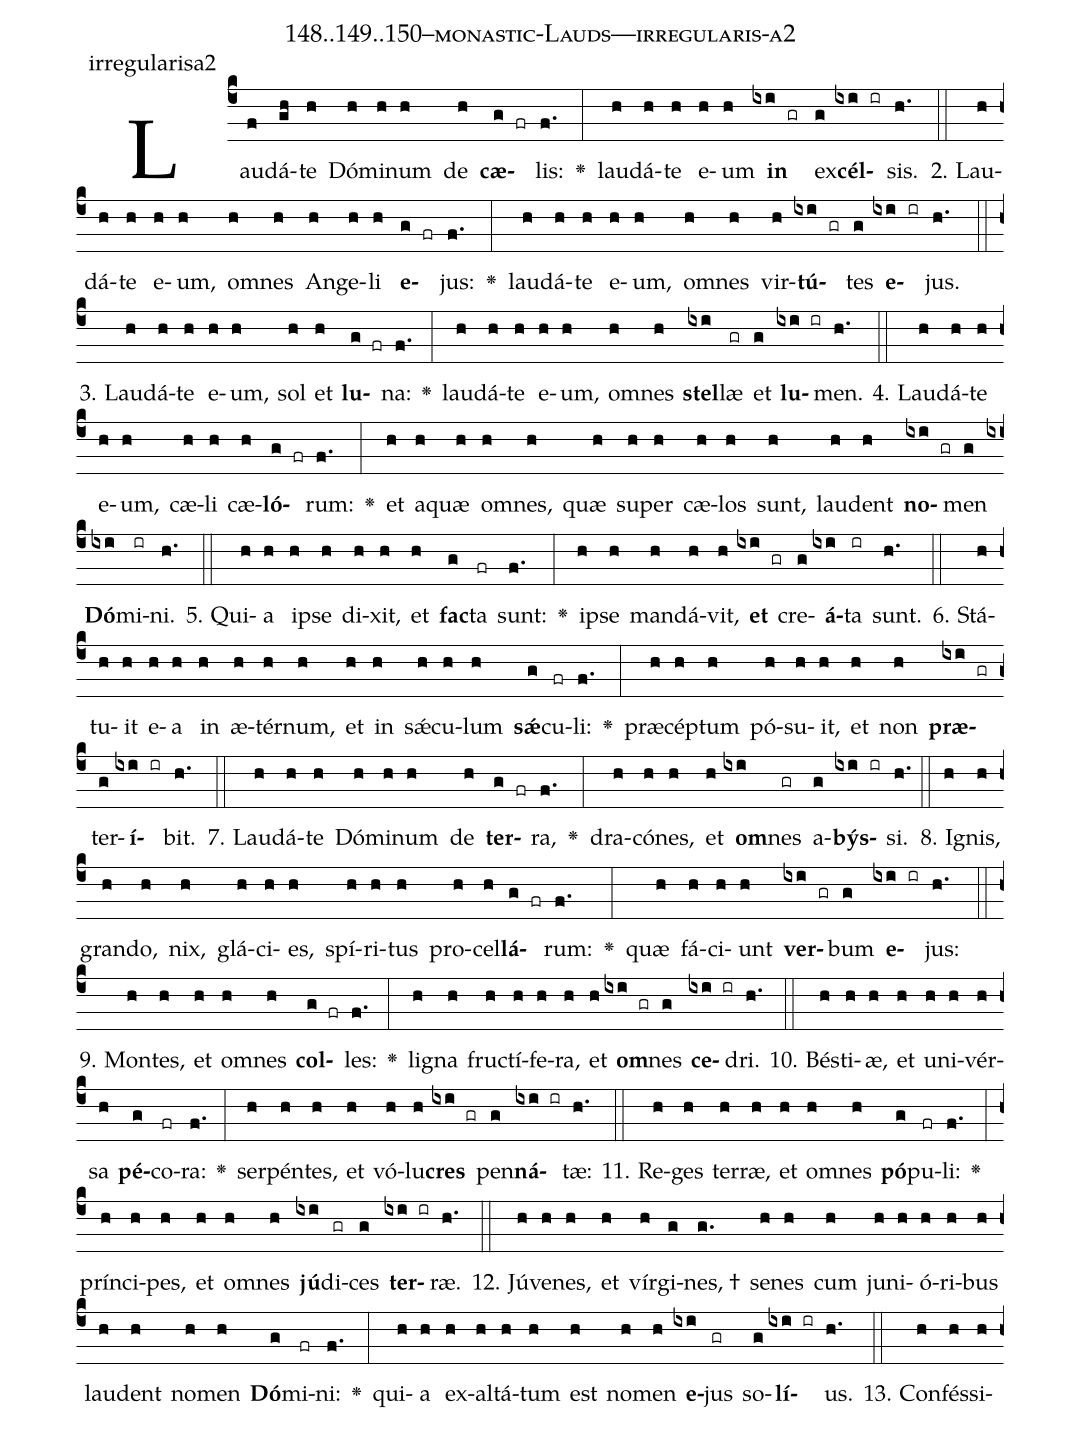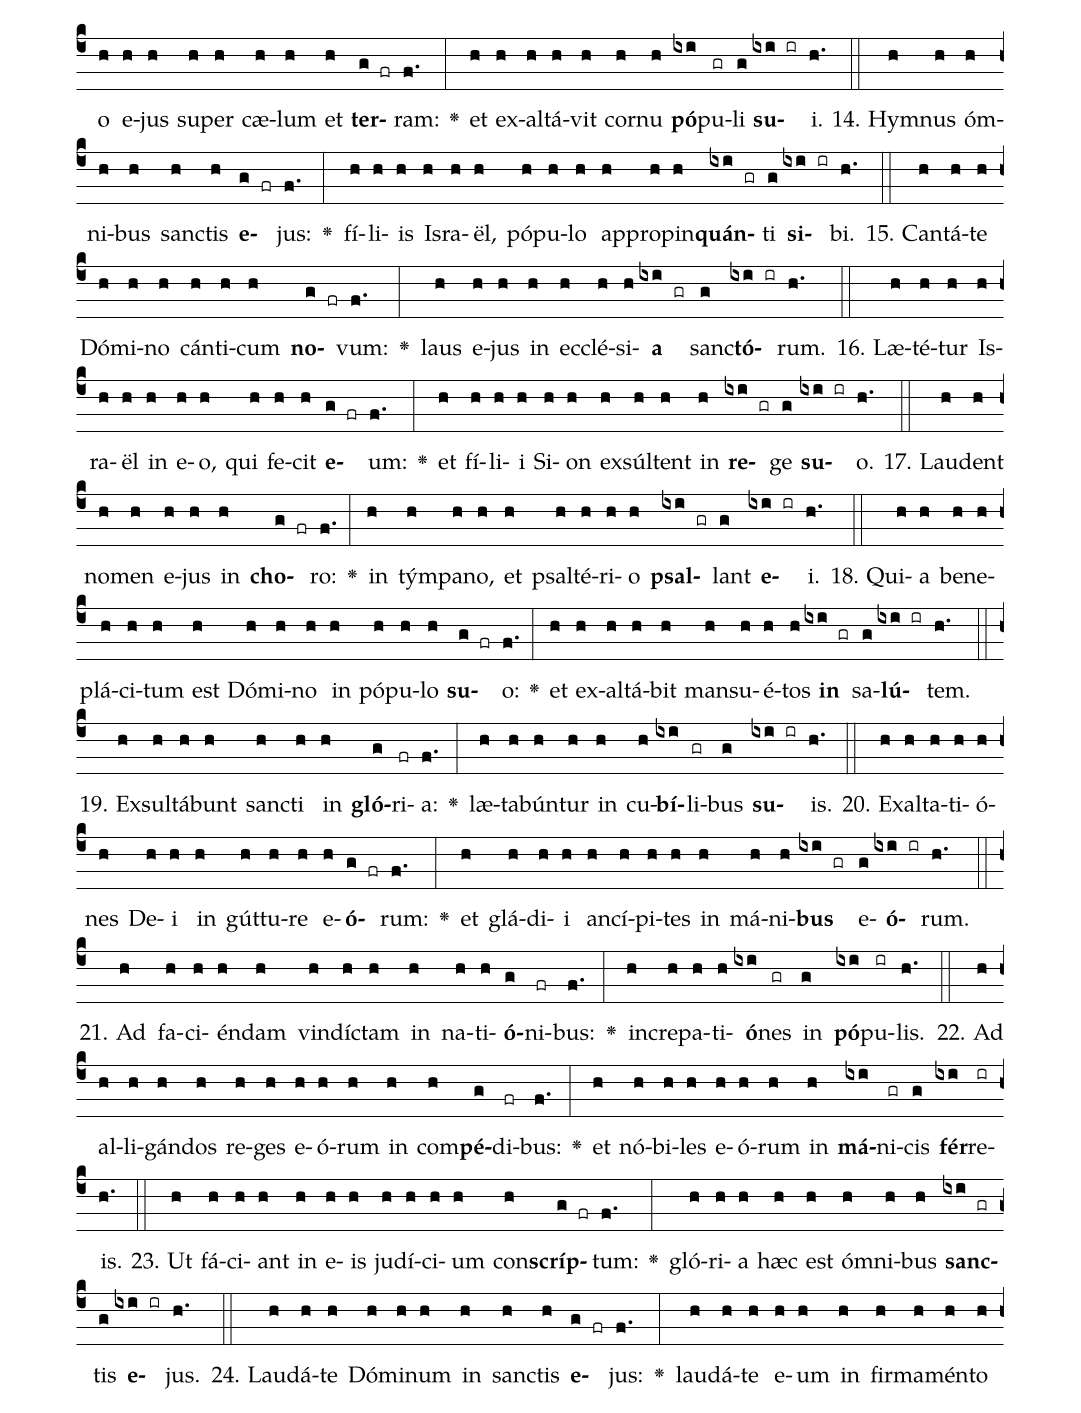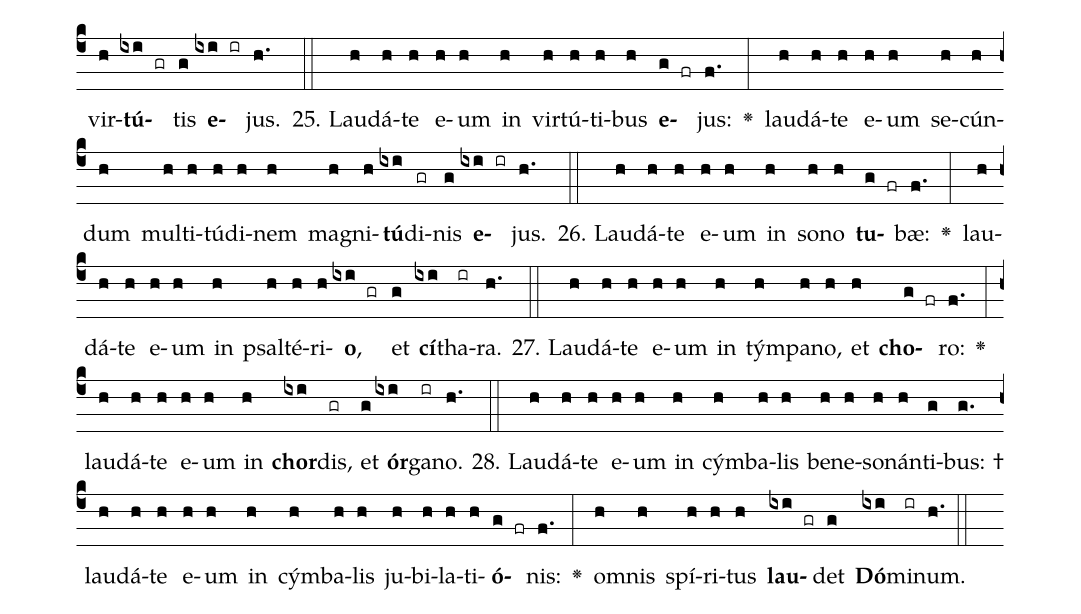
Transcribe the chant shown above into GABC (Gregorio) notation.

name: 148..149..150--monastic-Lauds---irregularis-a2;
annotation: irregularisa2;
%%
(c4)Lau(f)dá(gh)te(h) Dó(h)mi(h)num(h) de(h) <b>cæ</b>(g fr)lis:(f.) <v>\greheightstar</v>(:) lau(h)dá(h)te(h) e(h)um(h) <b>in</b>(ixi gr) ex(g)<b>cél</b>(ixi ir)sis.(h.) (::)
2. Lau(h)dá(h)te(h) e(h)um,(h) om(h)nes(h) An(h)ge(h)li(h) <b>e</b>(g fr)jus:(f.) <v>\greheightstar</v>(:) lau(h)dá(h)te(h) e(h)um,(h) om(h)nes(h) vir(h)<b>tú</b>(ixi gr)tes(g) <b>e</b>(ixi ir)jus.(h.) (::)
3. Lau(h)dá(h)te(h) e(h)um,(h) sol(h) et(h) <b>lu</b>(g fr)na:(f.) <v>\greheightstar</v>(:) lau(h)dá(h)te(h) e(h)um,(h) om(h)nes(h) <b>stel</b>(ixi)læ(gr) et(g) <b>lu</b>(ixi ir)men.(h.) (::)
4. Lau(h)dá(h)te(h) e(h)um,(h) cæ(h)li(h) cæ(h)<b>ló</b>(g fr)rum:(f.) <v>\greheightstar</v>(:) et(h) a(h)quæ(h) om(h)nes,(h) quæ(h) su(h)per(h) cæ(h)los(h) sunt,(h) lau(h)dent(h) <b>no</b>(ixi gr)men(g) <b>Dó</b>(ixi)mi(ir)ni.(h.) (::)
5. Qui(h)a(h) ip(h)se(h) di(h)xit,(h) et(h) <b>fac</b>(g)ta(fr) sunt:(f.) <v>\greheightstar</v>(:) ip(h)se(h) man(h)dá(h)vit,(h) <b>et</b>(ixi gr) cre(g)<b>á</b>(ixi)ta(ir) sunt.(h.) (::)
6. Stá(h)tu(h)it(h) e(h)a(h) in(h) æ(h)tér(h)num,(h) et(h) in(h) sǽ(h)cu(h)lum(h) <b>sǽ</b>(g)cu(fr)li:(f.) <v>\greheightstar</v>(:) præ(h)cép(h)tum(h) pó(h)su(h)it,(h) et(h) non(h) <b>præ</b>(ixi gr)ter(g)<b>í</b>(ixi ir)bit.(h.) (::)
7. Lau(h)dá(h)te(h) Dó(h)mi(h)num(h) de(h) <b>ter</b>(g fr)ra,(f.) <v>\greheightstar</v>(:) dra(h)có(h)nes,(h) et(h) <b>om</b>(ixi)nes(gr) a(g)<b>býs</b>(ixi ir)si.(h.) (::)
8. I(h)gnis,(h) gran(h)do,(h) nix,(h) glá(h)ci(h)es,(h) spí(h)ri(h)tus(h) pro(h)cel(h)<b>lá</b>(g fr)rum:(f.) <v>\greheightstar</v>(:) quæ(h) fá(h)ci(h)unt(h) <b>ver</b>(ixi gr)bum(g) <b>e</b>(ixi ir)jus:(h.) (::)
9. Mon(h)tes,(h) et(h) om(h)nes(h) <b>col</b>(g fr)les:(f.) <v>\greheightstar</v>(:) li(h)gna(h) fruc(h)tí(h)fe(h)ra,(h) et(h) <b>om</b>(ixi gr)nes(g) <b>ce</b>(ixi ir)dri.(h.) (::)
10. Bés(h)ti(h)æ,(h) et(h) u(h)ni(h)vér(h)sa(h) <b>pé</b>(g)co(fr)ra:(f.) <v>\greheightstar</v>(:) ser(h)pén(h)tes,(h) et(h) vó(h)lu(h)<b>cres</b>(ixi gr) pen(g)<b>ná</b>(ixi ir)tæ:(h.) (::)
11. Re(h)ges(h) ter(h)ræ,(h) et(h) om(h)nes(h) <b>pó</b>(g)pu(fr)li:(f.) <v>\greheightstar</v>(:) prín(h)ci(h)pes,(h) et(h) om(h)nes(h) <b>jú</b>(ixi)di(gr)ces(g) <b>ter</b>(ixi ir)ræ.(h.) (::)
12. Jú(h)ve(h)nes,(h) et(h) vír(h)gi(g)nes, †(g.) se(h)nes(h) cum(h) ju(h)ni(h)ó(h)ri(h)bus(h) lau(h)dent(h) no(h)men(h) <b>Dó</b>(g)mi(fr)ni:(f.) <v>\greheightstar</v>(:) qui(h)a(h) ex(h)al(h)tá(h)tum(h) est(h) no(h)men(h) <b>e</b>(ixi)jus(gr) so(g)<b>lí</b>(ixi ir)us.(h.) (::)
13. Con(h)fés(h)si(h)o(h) e(h)jus(h) su(h)per(h) cæ(h)lum(h) et(h) <b>ter</b>(g fr)ram:(f.) <v>\greheightstar</v>(:) et(h) ex(h)al(h)tá(h)vit(h) cor(h)nu(h) <b>pó</b>(ixi)pu(gr)li(g) <b>su</b>(ixi ir)i.(h.) (::)
14. Hym(h)nus(h) óm(h)ni(h)bus(h) sanc(h)tis(h) <b>e</b>(g fr)jus:(f.) <v>\greheightstar</v>(:) fí(h)li(h)is(h) Is(h)ra(h)ël,(h) pó(h)pu(h)lo(h) ap(h)pro(h)pin(h)<b>quán</b>(ixi gr)ti(g) <b>si</b>(ixi ir)bi.(h.) (::)
15. Can(h)tá(h)te(h) Dó(h)mi(h)no(h) cán(h)ti(h)cum(h) <b>no</b>(g fr)vum:(f.) <v>\greheightstar</v>(:) laus(h) e(h)jus(h) in(h) ec(h)clé(h)si(h)<b>a</b>(ixi gr) sanc(g)<b>tó</b>(ixi ir)rum.(h.) (::)
16. Læ(h)té(h)tur(h) Is(h)ra(h)ël(h) in(h) e(h)o,(h) qui(h) fe(h)cit(h) <b>e</b>(g fr)um:(f.) <v>\greheightstar</v>(:) et(h) fí(h)li(h)i(h) Si(h)on(h) ex(h)súl(h)tent(h) in(h) <b>re</b>(ixi gr)ge(g) <b>su</b>(ixi ir)o.(h.) (::)
17. Lau(h)dent(h) no(h)men(h) e(h)jus(h) in(h) <b>cho</b>(g fr)ro:(f.) <v>\greheightstar</v>(:) in(h) tým(h)pa(h)no,(h) et(h) psal(h)té(h)ri(h)o(h) <b>psal</b>(ixi gr)lant(g) <b>e</b>(ixi ir)i.(h.) (::)
18. Qui(h)a(h) be(h)ne(h)plá(h)ci(h)tum(h) est(h) Dó(h)mi(h)no(h) in(h) pó(h)pu(h)lo(h) <b>su</b>(g fr)o:(f.) <v>\greheightstar</v>(:) et(h) ex(h)al(h)tá(h)bit(h) man(h)su(h)é(h)tos(h) <b>in</b>(ixi gr) sa(g)<b>lú</b>(ixi ir)tem.(h.) (::)
19. Ex(h)sul(h)tá(h)bunt(h) sanc(h)ti(h) in(h) <b>gló</b>(g)ri(fr)a:(f.) <v>\greheightstar</v>(:) læ(h)ta(h)bún(h)tur(h) in(h) cu(h)<b>bí</b>(ixi)li(gr)bus(g) <b>su</b>(ixi ir)is.(h.) (::)
20. Ex(h)al(h)ta(h)ti(h)ó(h)nes(h) De(h)i(h) in(h) gút(h)tu(h)re(h) e(h)<b>ó</b>(g fr)rum:(f.) <v>\greheightstar</v>(:) et(h) glá(h)di(h)i(h) an(h)cí(h)pi(h)tes(h) in(h) má(h)ni(h)<b>bus</b>(ixi gr) e(g)<b>ó</b>(ixi ir)rum.(h.) (::)
21. Ad(h) fa(h)ci(h)én(h)dam(h) vin(h)díc(h)tam(h) in(h) na(h)ti(h)<b>ó</b>(g)ni(fr)bus:(f.) <v>\greheightstar</v>(:) in(h)cre(h)pa(h)ti(h)<b>ó</b>(ixi)nes(gr) in(g) <b>pó</b>(ixi)pu(ir)lis.(h.) (::)
22. Ad(h) al(h)li(h)gán(h)dos(h) re(h)ges(h) e(h)ó(h)rum(h) in(h) com(h)<b>pé</b>(g)di(fr)bus:(f.) <v>\greheightstar</v>(:) et(h) nó(h)bi(h)les(h) e(h)ó(h)rum(h) in(h) <b>má</b>(ixi)ni(gr)cis(g) <b>fér</b>(ixi)re(ir)is.(h.) (::)
23. Ut(h) fá(h)ci(h)ant(h) in(h) e(h)is(h) ju(h)dí(h)ci(h)um(h) con(h)<b>scríp</b>(g fr)tum:(f.) <v>\greheightstar</v>(:) gló(h)ri(h)a(h) hæc(h) est(h) óm(h)ni(h)bus(h) <b>sanc</b>(ixi gr)tis(g) <b>e</b>(ixi ir)jus.(h.) (::)
24. Lau(h)dá(h)te(h) Dó(h)mi(h)num(h) in(h) sanc(h)tis(h) <b>e</b>(g fr)jus:(f.) <v>\greheightstar</v>(:) lau(h)dá(h)te(h) e(h)um(h) in(h) fir(h)ma(h)mén(h)to(h) vir(h)<b>tú</b>(ixi gr)tis(g) <b>e</b>(ixi ir)jus.(h.) (::)
25. Lau(h)dá(h)te(h) e(h)um(h) in(h) vir(h)tú(h)ti(h)bus(h) <b>e</b>(g fr)jus:(f.) <v>\greheightstar</v>(:) lau(h)dá(h)te(h) e(h)um(h) se(h)cún(h)dum(h) mul(h)ti(h)tú(h)di(h)nem(h) ma(h)gni(h)<b>tú</b>(ixi)di(gr)nis(g) <b>e</b>(ixi ir)jus.(h.) (::)
26. Lau(h)dá(h)te(h) e(h)um(h) in(h) so(h)no(h) <b>tu</b>(g fr)bæ:(f.) <v>\greheightstar</v>(:) lau(h)dá(h)te(h) e(h)um(h) in(h) psal(h)té(h)ri(h)<b>o</b>,(ixi gr) et(g) <b>cí</b>(ixi)tha(ir)ra.(h.) (::)
27. Lau(h)dá(h)te(h) e(h)um(h) in(h) tým(h)pa(h)no,(h) et(h) <b>cho</b>(g fr)ro:(f.) <v>\greheightstar</v>(:) lau(h)dá(h)te(h) e(h)um(h) in(h) <b>chor</b>(ixi)dis,(gr) et(g) <b>ór</b>(ixi)ga(ir)no.(h.) (::)
28. Lau(h)dá(h)te(h) e(h)um(h) in(h) cým(h)ba(h)lis(h) be(h)ne(h)so(h)nán(h)ti(g)bus: †(g.) lau(h)dá(h)te(h) e(h)um(h) in(h) cým(h)ba(h)lis(h) ju(h)bi(h)la(h)ti(h)<b>ó</b>(g fr)nis:(f.) <v>\greheightstar</v>(:) om(h)nis(h) spí(h)ri(h)tus(h) <b>lau</b>(ixi gr)det(g) <b>Dó</b>(ixi)mi(ir)num.(h.) (::)
